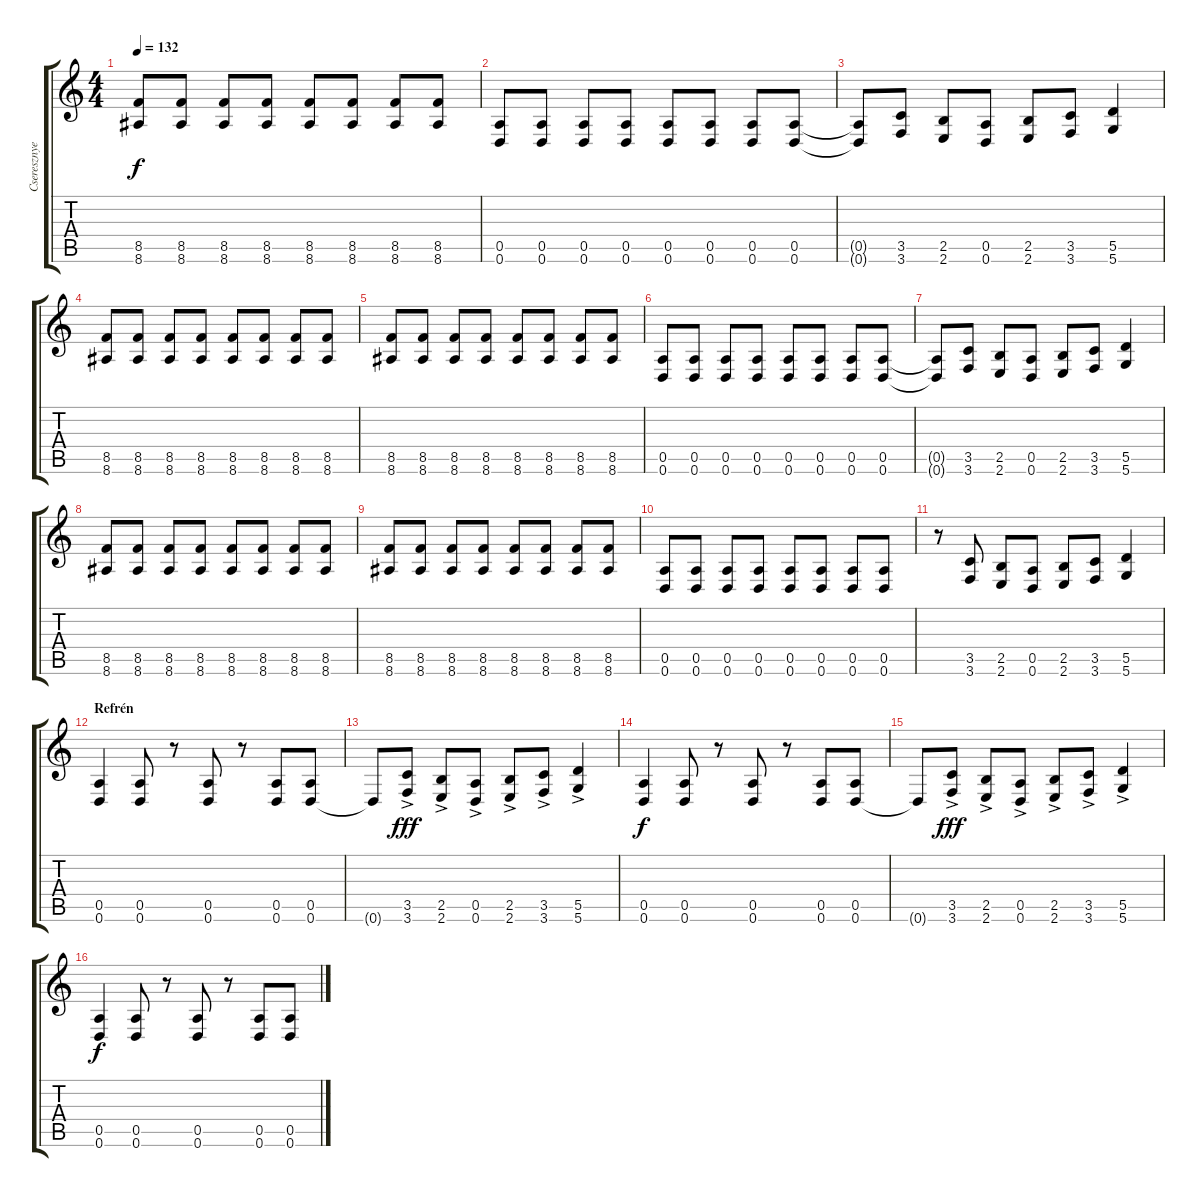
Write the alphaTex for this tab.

\track ("Cseresznye 2" "Cseresznye") {instrument distortionguitar}
\staff {score tabs}
\tuning (E4 B3 G3 D3 A2 D2) {hide}
\ts (4 4)
\tempo 132
\clef g2
\ks c
(8.5 8.6).8{dy f} (8.5 8.6).8 (8.5 8.6).8 (8.5 8.6).8 (8.5 8.6).8 (8.5 8.6).8 (8.5 8.6).8 (8.5 8.6).8 |
(0.5 0.6).8 (0.5 0.6).8 (0.5 0.6).8 (0.5 0.6).8 (0.5 0.6).8 (0.5 0.6).8 (0.5 0.6).8 (0.5 0.6).8 |
(0.5{t} 0.6{t}).8 (3.5 3.6).8 (2.5 2.6).8 (0.5 0.6).8 (2.5 2.6).8 (3.5 3.6).8 (5.5 5.6).4 |
(8.5 8.6).8 (8.5 8.6).8 (8.5 8.6).8 (8.5 8.6).8 (8.5 8.6).8 (8.5 8.6).8 (8.5 8.6).8 (8.5 8.6).8 |
(8.5 8.6).8 (8.5 8.6).8 (8.5 8.6).8 (8.5 8.6).8 (8.5 8.6).8 (8.5 8.6).8 (8.5 8.6).8 (8.5 8.6).8 |
(0.5 0.6).8 (0.5 0.6).8 (0.5 0.6).8 (0.5 0.6).8 (0.5 0.6).8 (0.5 0.6).8 (0.5 0.6).8 (0.5 0.6).8 |
(0.5{t} 0.6{t}).8 (3.5 3.6).8 (2.5 2.6).8 (0.5 0.6).8 (2.5 2.6).8 (3.5 3.6).8 (5.5 5.6).4 |
(8.5 8.6).8 (8.5 8.6).8 (8.5 8.6).8 (8.5 8.6).8 (8.5 8.6).8 (8.5 8.6).8 (8.5 8.6).8 (8.5 8.6).8 |
(8.5 8.6).8 (8.5 8.6).8 (8.5 8.6).8 (8.5 8.6).8 (8.5 8.6).8 (8.5 8.6).8 (8.5 8.6).8 (8.5 8.6).8 |
(0.5 0.6).8 (0.5 0.6).8 (0.5 0.6).8 (0.5 0.6).8 (0.5 0.6).8 (0.5 0.6).8 (0.5 0.6).8 (0.5 0.6).8 |
r.8 (3.5 3.6).8 (2.5 2.6).8 (0.5 0.6).8 (2.5 2.6).8 (3.5 3.6).8 (5.5 5.6).4 |
\section ("" "Refrén")
(0.5 0.6).4 (0.5 0.6).8 r.8 (0.5 0.6).8 r.8 (0.5 0.6).8 (0.5 0.6).8 |
0.6{t}.8 (3.5{ac} 3.6{ac}).8{dy fff} (2.5{ac} 2.6{ac}).8 (0.5{ac} 0.6{ac}).8 (2.5{ac} 2.6{ac}).8 (3.5{ac} 3.6{ac}).8 (5.5{ac} 5.6{ac}).4 |
(0.5 0.6).4{dy f} (0.5 0.6).8 r.8 (0.5 0.6).8 r.8 (0.5 0.6).8 (0.5 0.6).8 |
0.6{t}.8 (3.5{ac} 3.6{ac}).8{dy fff} (2.5{ac} 2.6{ac}).8 (0.5{ac} 0.6{ac}).8 (2.5{ac} 2.6{ac}).8 (3.5{ac} 3.6{ac}).8 (5.5{ac} 5.6{ac}).4 |
(0.5 0.6).4{dy f} (0.5 0.6).8 r.8 (0.5 0.6).8 r.8 (0.5 0.6).8 (0.5 0.6).8
